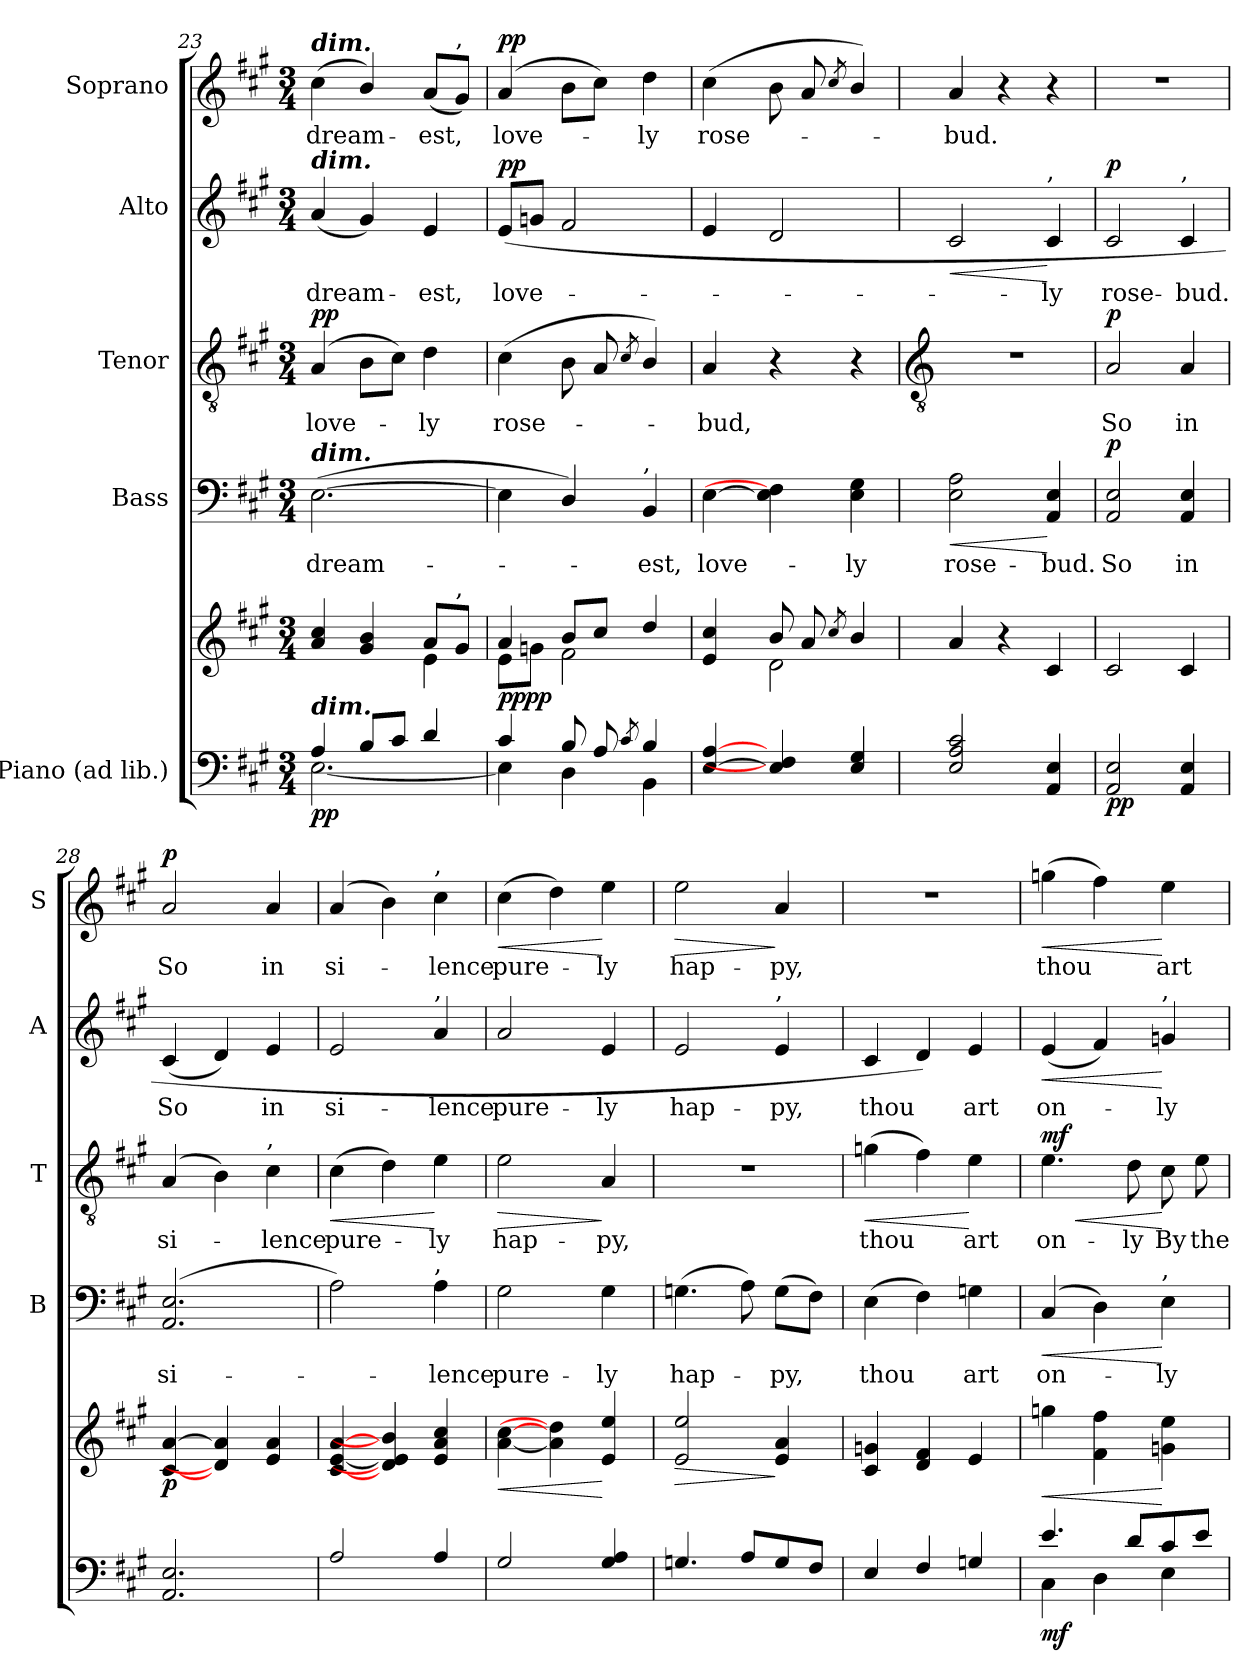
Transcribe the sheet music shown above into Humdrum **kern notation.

**kern	**kern	**dynam	**kern	**text	**dynam	**kern	**text	**dynam	**kern	**text	**dynam	**kern	**text	**dynam
*part5	*part5	*part5	*part4	*part4	*part4	*part3	*part3	*part3	*part2	*part2	*part2	*part1	*part1	*part1
*staff6	*staff5	*staff5/6	*staff4	*staff4	*staff4	*staff3	*staff3	*staff3	*staff2	*staff2	*staff2	*staff1	*staff1	*staff1
*I"Piano (ad lib.)	*	*	*I"Bass	*	*	*I"Tenor	*	*	*I"Alto	*	*	*I"Soprano	*	*
*	*	*	*I'B	*	*	*I'T	*	*	*I'A	*	*	*I'S	*	*
*clefF4	*clefG2	*	*clefF4	*	*	*clefGv2	*	*	*clefG2	*	*	*clefG2	*	*
*k[f#c#g#]	*k[f#c#g#]	*	*k[f#c#g#]	*	*	*k[f#c#g#]	*	*	*k[f#c#g#]	*	*	*k[f#c#g#]	*	*
*A:	*A:	*	*A:	*	*	*A:	*	*	*A:	*	*	*A:	*	*
*M3/4	*M3/4	*	*M3/4	*	*	*M3/4	*	*	*M3/4	*	*	*M3/4	*	*
=23	=23	=23	=23	=23	=23	=23	=23	=23	=23	=23	=23	=23	=23	=23
*^	*^	*	*	*	*	*	*	*	*	*	*	*	*	*
!	!	!	!	!	!	!	!	!	!	!	!	!	!	!LO:TX:a:Bi:t=dim.	!	!
!	!	!	!	!	!	!	!	!	!	!	!LO:TX:a:Bi:t=dim.	!	!	!	!	!
!	!	!	!	!	!LO:TX:a:Bi:t=dim.	!	!	!	!	!	!	!	!	!	!	!
!LO:TX:a:Bi:t=dim.	!	!	!	!	!	!	!	!	!	!	!	!	!	!	!	!
!	!	!	!	!LO:DY:b=2	!	!LO:LY:b	!	!	!LO:LY:b	!LO:DY:b	!	!LO:LY:b	!	!	!LO:LY:b	!
4A/	[2.E\	4a/ 4cc#/	2ryy	pp	(>[2.E	dream-	.	(>4A	love-	pp	(<4a	dream-	.	(<4cc#	dream-	.
8B/L	.	4g#/ 4b/	.	.	.	.	.	8BL	.	.	4g#)	.	.	4b/)	.	.
8c#/J	.	.	.	.	.	.	.	8c#J)	.	.	.	.	.	.	.	.
!	!	!	!	!	!	!	!	!	!LO:LY:b	!	!	!LO:LY:b	!	!	!LO:LY:b	!
4d/	.	8a/L	4e\	.	.	.	.	4d	ly	.	4e	est,	.	(<8aL	est,	.
!	!	!	!	!	!	!	!	!	!	!	!	!	!	!LO:TX:a:t=,	!	!
!	!	!LO:TX:a:t=,	!	!	!	!	!	!	!	!	!	!	!	!	!	!
.	.	8g#/J	.	.	.	.	.	.	.	.	.	.	.	8g#J)	.	.
=24	=24	=24	=24	=24	=24	=24	=24	=24	=24	=24	=24	=24	=24	=24	=24	=24
!	!	!	!	!LO:DY:b	!	!	!	!	!LO:LY:b	!	!	!LO:LY:b	!	!	!LO:LY:b	!
!	!	!	!	!LO:DY:n=1:b	!	!	!	!	!	!	!	!	!LO:DY:b	!	!	!LO:DY:b
4c#/	4E\]	4a/	8e\L	pp pp	4E]	.	.	(<4c#	rose-	.	(<8eL	love-	pp	(>4a	love-	pp
.	.	.	8gn\J	.	.	.	.	.	.	.	8gnJ	.	.	.	.	.
8B/L	4D\	8b/L	2f#\	.	4D/)	.	.	8BL	.	.	2f#	.	.	8bL	.	.
8A/	.	8cc#/J	.	.	.	.	.	8A	.	.	.	.	.	8cc#J)	.	.
8qc#/J	.	.	.	.	.	.	.	8qc#/J	.	.	.	.	.	.	.	.
!	!	!	!	!	!LO:TX:a:t=,	!	!	!	!	!	!	!	!	!	!	!
!	!	!	!	!	!	!LO:LY:b	!	!	!	!	!	!	!	!	!LO:LY:b	!
4B/	4BB\	4dd/	.	.	4BB	est,	.	4B/)	.	.	.	.	.	4dd	ly	.
=25	=25	=25	=25	=25	=25	=25	=25	=25	=25	=25	=25	=25	=25	=25	=25	=25
!	!LO:N:vis=1	!	!	!	!	!LO:LY:b	!	!	!LO:LY:b	!	!	!	!	!	!LO:LY:b	!
[4E/ [4A/	2.ryy	4e/ 4cc#/	4ryy	.	[4E	love-	.	4A	bud,	.	4e	.	.	(<4cc#	rose-	.
4E/] 4F#/]	.	8b/L	2d\	.	4E] 4F#]	.	.	4r	.	.	2d	.	.	8bL	.	.
.	.	8a/	.	.	.	.	.	.	.	.	.	.	.	8a	.	.
.	.	8qcc#/J	.	.	.	.	.	.	.	.	.	.	.	8qcc#/J	.	.
!	!	!	!	!	!	!LO:LY:b	!	!	!	!	!	!	!	!	!	!
4E/ 4G#/	.	4b/	.	.	4E 4G#	ly	.	4r	.	.	.	.	.	4b/)	.	.
*	*	*v	*v	*	*	*	*	*	*	*	*	*	*	*	*	*
!!LO:LB:g=z
=26	=26	=26	=26	=26	=26	=26	=26	=26	=26	=26	=26	=26	=26	=26	=26
*	*	*	*	*	*	*	*clefGv2	*	*	*	*	*	*	*	*
!	!LO:N:vis=1	!	!	!	!LO:LY:b	!LO:HP:b	!LO:N:vis=1	!	!	!	!	!LO:HP:b	!	!LO:LY:b	!
2E 2A 2c#	2.ryy	4a	.	2E 2A	rose-	<	2.r	.	.	2c#	.	<	4a	bud.	.
.	.	4r	.	.	.	.	.	.	.	.	.	.	4r	.	.
!	!	!	!	!	!	!	!	!	!	!LO:TX:a:t=,	!	!	!	!	!
!	!	!	!	!	!LO:LY:b	!	!	!	!	!	!LO:LY:b	!	!	!	!
4AA 4E	.	4c#	.	4AA 4E	-bud.	[	.	.	.	4c#	ly	[	4r	.	.
=27	=27	=27	=27	=27	=27	=27	=27	=27	=27	=27	=27	=27	=27	=27	=27
!	!LO:N:vis=1	!	!LO:DY:b=2	!	!LO:LY:b	!	!	!LO:LY:b	!	!	!LO:LY:b	!	!LO:N:vis=1	!	!
!	!	!	!LO:DY:n=1:b	!	!	!LO:DY:b	!	!	!LO:DY:b	!	!	!LO:DY:b	!	!	!
2AA/ 2E/	2.ryy	2c#	p p	2AA 2E	So	p	2A	So	p	2c#	rose-	p	2.r	.	.
!	!	!	!	!	!	!	!	!	!	!LO:TX:a:t=,	!	!	!	!	!
!	!	!	!	!	!LO:LY:b	!	!	!LO:LY:b	!	!	!LO:LY:b	!	!	!	!
4AA 4E	.	4c#	.	4AA 4E	in	.	4A	in	.	4c#	-bud.	.	.	.	.
=28	=28	=28	=28	=28	=28	=28	=28	=28	=28	=28	=28	=28	=28	=28	=28
!	!LO:N:vis=1	!	!LO:DY:b	!	!LO:LY:b	!	!	!LO:LY:b	!	!	!LO:LY:b	!	!	!LO:LY:b	!LO:DY:b
2.AA 2.E	2.ryy	[4c# [4a	p	(<2.AA 2.E	si-	.	(<4A	si-	.	(<4c#	So	.	2a	So	p
.	.	4d] 4a]	.	.	.	.	4B)	.	.	4d)	.	.	.	.	.
!	!	!	!	!	!	!	!LO:TX:a:t=,	!	!	!	!	!	!	!	!
!	!	!	!	!	!	!	!	!LO:LY:b	!	!	!LO:LY:b	!	!	!LO:LY:b	!
.	.	4e 4a	.	.	.	.	4c#	lence	.	4e	in	.	4a	in	.
=29	=29	=29	=29	=29	=29	=29	=29	=29	=29	=29	=29	=29	=29	=29	=29
!	!LO:N:vis=1	!	!	!	!	!	!	!LO:LY:b	!LO:HP:b	!	!LO:LY:b	!	!	!LO:LY:b	!
2A	2.ryy	[4c# [4e [4a	.	2A)	.	.	(>4c#	pure-	<	2e	si-	.	(<4a	si-	.
.	.	4d] 4e] 4b]	.	.	.	.	4d)	.	.	.	.	.	4b)	.	.
!	!	!	!	!	!	!	!	!	!	!	!	!	!LO:TX:a:t=,	!	!
!	!	!	!	!	!	!	!	!	!	!LO:TX:a:t=,	!	!	!	!	!
!	!	!	!	!LO:TX:a:t=,	!	!	!	!	!	!	!	!	!	!	!
!	!	!	!	!	!LO:LY:b	!	!	!LO:LY:b	!	!	!LO:LY:b	!	!	!LO:LY:b	!
4A	.	4e 4a 4cc#	.	4A	lence	.	4e	ly	[	4a	-lence	.	4cc#	lence	.
=30	=30	=30	=30	=30	=30	=30	=30	=30	=30	=30	=30	=30	=30	=30	=30
!	!LO:N:vis=1	!	!LO:HP:b	!	!LO:LY:b	!	!	!LO:LY:b	!LO:HP:b	!	!LO:LY:b	!	!	!LO:LY:b	!LO:HP:b
2G#	2.ryy	[4a [4cc#	<	2G#	pure-	.	2e	hap-	>	2a	pure-	.	(>4cc#	pure-	<
.	.	4a] 4dd]	.	.	.	.	.	.	.	.	.	.	4dd)	.	.
!	!	!	!	!	!LO:LY:b	!	!	!LO:LY:b	!	!	!LO:LY:b	!	!	!LO:LY:b	!
4G# 4A	.	4e 4ee	[	4G#	-ly	.	4A	-py,	]	4e	-ly	.	4ee	ly	[
=31	=31	=31	=31	=31	=31	=31	=31	=31	=31	=31	=31	=31	=31	=31	=31
!	!LO:N:vis=1	!	!LO:HP:b	!	!LO:LY:b	!	!LO:N:vis=1	!	!	!	!LO:LY:b	!	!	!LO:LY:b	!LO:HP:b
4.Gn	2.ryy	2e 2ee	>	(>4.Gn	hap-	.	2.r	.	.	2e	hap-	.	2ee	hap-	>
8AL	.	.	.	8A)	.	.	.	.	.	.	.	.	.	.	.
!	!	!	!	!	!	!	!	!	!	!LO:TX:a:t=,	!	!	!	!	!
!	!	!	!	!	!LO:LY:b	!	!	!	!	!	!LO:LY:b	!	!	!LO:LY:b	!
8G	.	4e 4a	]	(>8GL	py,	.	.	.	.	4e	-py,	.	4a	-py,	]
8F#J	.	.	.	8F#J)	.	.	.	.	.	.	.	.	.	.	.
=32	=32	=32	=32	=32	=32	=32	=32	=32	=32	=32	=32	=32	=32	=32	=32
!	!LO:N:vis=1	!	!	!	!LO:LY:b	!	!	!LO:LY:b	!LO:HP:b	!	!LO:LY:b	!	!LO:N:vis=1	!	!
4E	2.ryy	4c# 4gn	.	(>4E	thou	.	(>4gn	thou	<	4c#	thou	.	2.r	.	.
4F#	.	4d 4f#	.	4F#)	.	.	4f#)	.	.	4d)	.	.	.	.	.
!	!	!	!	!	!LO:LY:b	!	!	!LO:LY:b	!	!	!LO:LY:b	!	!	!	!
4Gn	.	4e	.	4Gn	art	.	4e	art	[	4e	art	.	.	.	.
=33	=33	=33	=33	=33	=33	=33	=33	=33	=33	=33	=33	=33	=33	=33	=33
!	!	!	!LO:HP:b	!	!LO:LY:b	!LO:HP:b	!	!LO:LY:b	!LO:HP:b	!	!LO:LY:b	!LO:HP:b	!	!LO:LY:b	!LO:HP:b
!	!	!	!LO:DY:n=1:b=2	!	!	!	!	!	!LO:DY:n=1:b	!	!	!	!	!	!
4.e/	4C#\	4ggn\	< mf	(<4C#	on-	<	4.e	on-	< mf	(<4e	on-	<	(>4ggn	thou	<
.	4D	4f#\ 4ff#\	.	4D)	.	.	.	.	.	4f#)	.	.	4ff#)	.	.
!	!	!	!	!	!	!	!	!LO:LY:b	!	!	!	!	!	!	!
8d/L	.	.	.	.	.	.	8d	-ly	.	.	.	.	.	.	.
!	!	!	!	!	!	!	!	!	!	!LO:TX:a:t=,	!	!	!	!	!
!	!	!	!	!LO:TX:a:t=,	!	!	!	!	!	!	!	!	!	!	!
!	!	!	!	!	!LO:LY:b	!	!	!LO:LY:b	!	!	!LO:LY:b	!	!	!LO:LY:b	!
8c#/	4E	4gn 4ee	[	4E	ly	[	8c#	By	[	4gn	ly	[	4ee	art	[
!	!	!	!	!	!	!	!	!LO:LY:b	!	!	!	!	!	!	!
8e/J	.	.	.	.	.	.	8e	the	.	.	.	.	.	.	.
*v	*v	*	*	*	*	*	*	*	*	*	*	*	*	*	*
=	=	=	=	=	=	=	=	=	=	=	=	=	=	=
*-	*-	*-	*-	*-	*-	*-	*-	*-	*-	*-	*-	*-	*-	*-
